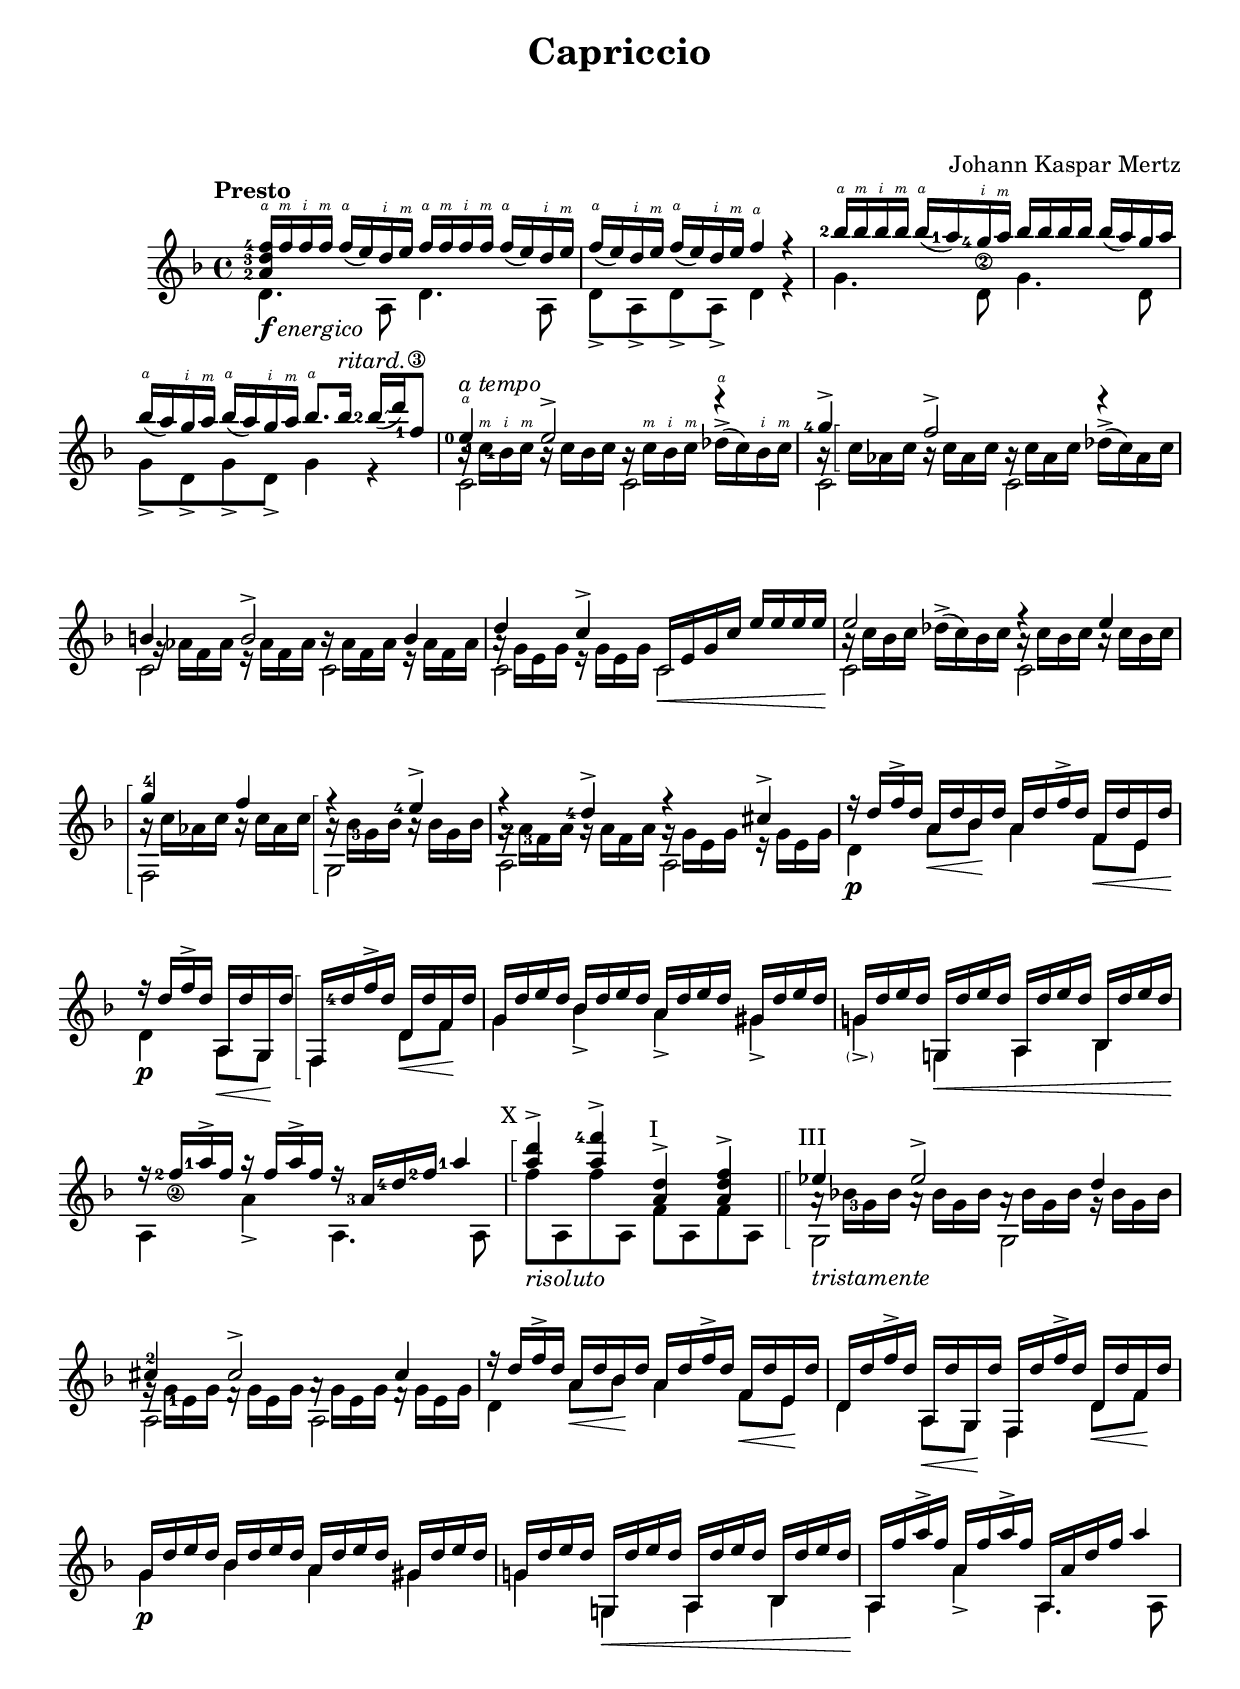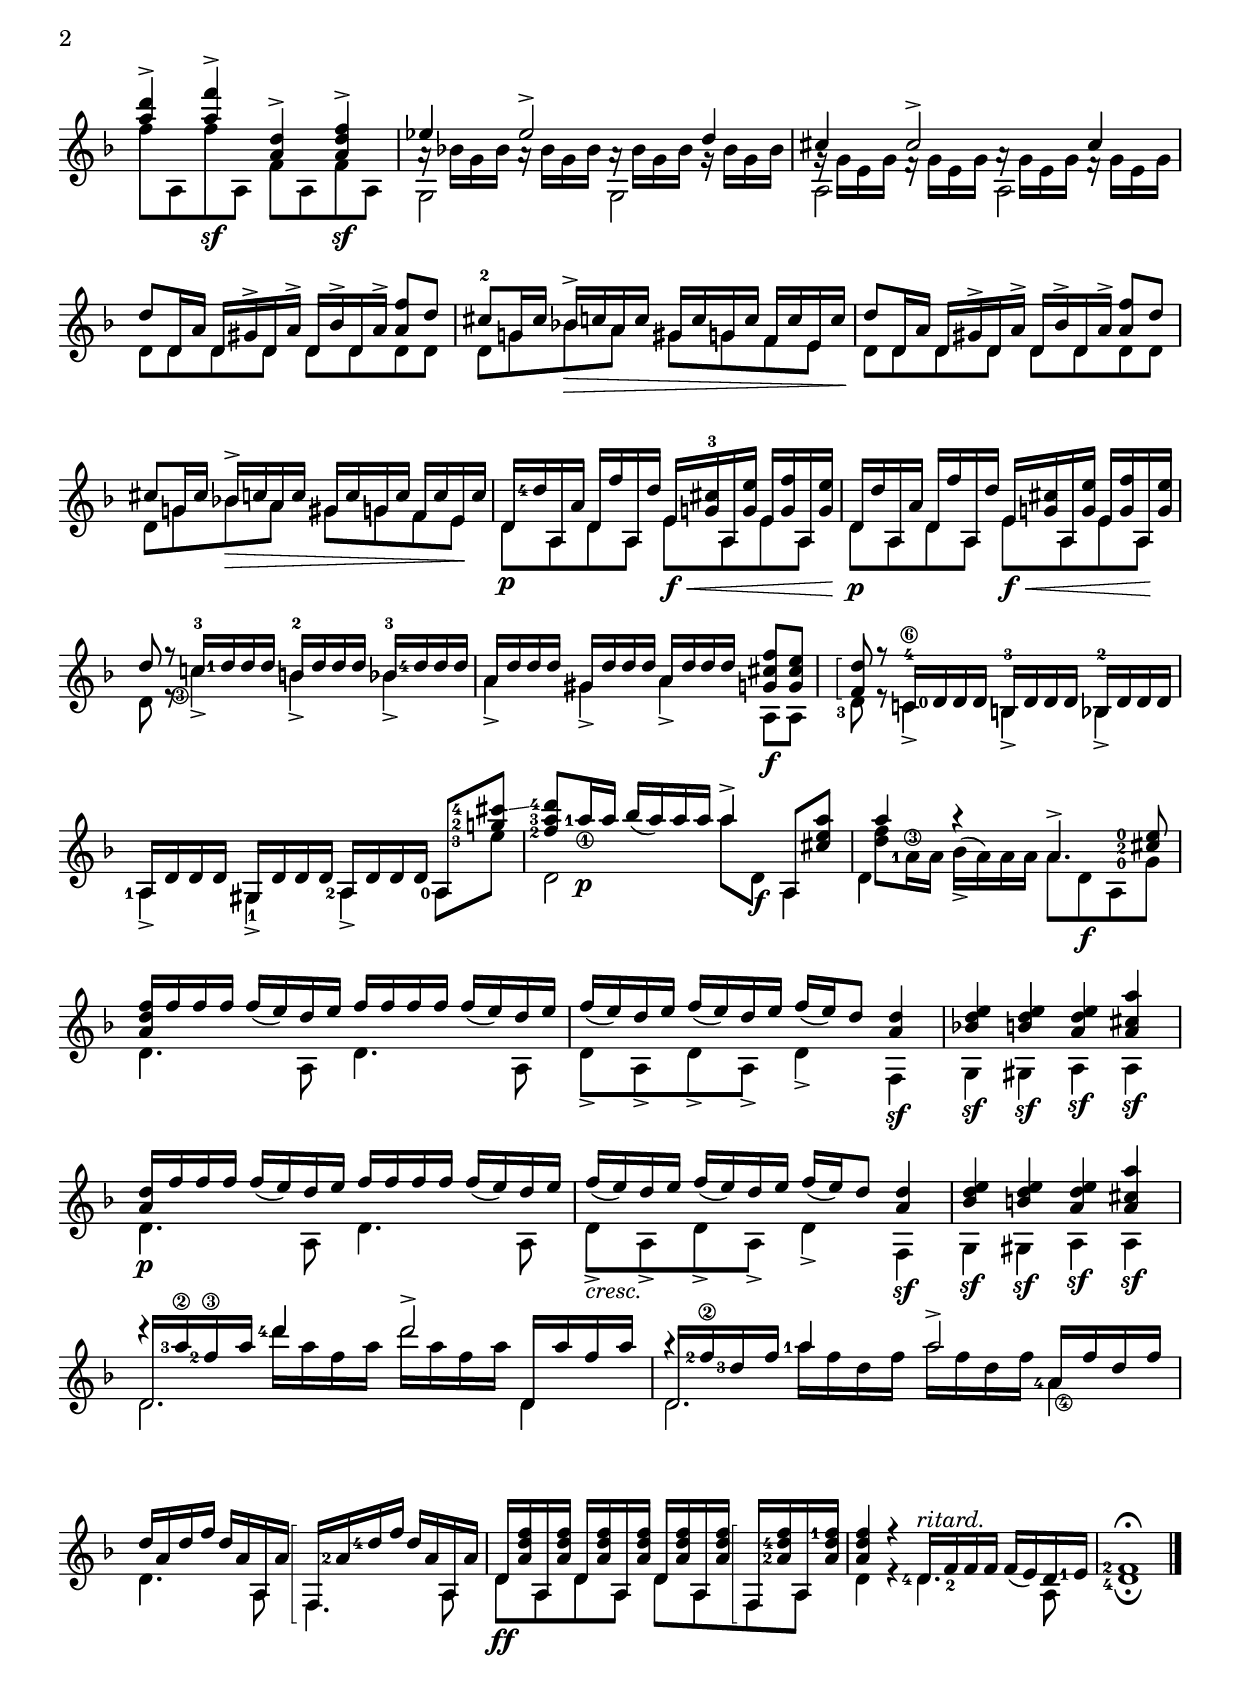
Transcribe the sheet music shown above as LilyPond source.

\version "2.17.9"
\language "english"
restPos = #(define-music-function (parser location num)( number?)
             #{ \override Rest #'staff-position = $num #})

restMove = #(define-music-function (parser location x)( number?)#{\once \override Rest #'extra-offset = #(cons x 0) #})

restPosOff = { \revert Rest #'staff-position }

multiRestPos = #(define-music-function (parser location num)( number?)
             #{\once \override MultiMeasureRest #'staff-position = $num #})

multiRestPosOn = #(define-music-function (parser location num)( number?)
             #{ \override MultiMeasureRest #'staff-position = $num #})


multiRestPosOff = { \revert MultiMeasureRest #'staff-position }

ign = { \once \override NoteColumn #'ignore-collision = ##t }
force = #(define-music-function (parser location num)( number?)
           #{ \once \override NoteColumn #'force-hshift = $num #})


addStemSpace = #(define-music-function (parser location val )( number?) #{ \once \override Stem #'extra-spacing-width =  #(cons val 0) #})
addAccSpace = #(define-music-function (parser location val )( number?) #{ \once \override Accidental #'extra-spacing-width =  #(cons (- val) 0) #})


stemExtreme = { \override Stem #'details #'beamed-extreme-minimum-free-lengths = #'(2.3 1.7) }
stemLen = #(define-music-function (parser location num)( number?) #{ \once \override Stem #'length = $num #})
             

setFgUp = { \set fingeringOrientations = #'(up) }
setFgDo = { \set fingeringOrientations = #'(down) }
setFgLe = { \set fingeringOrientations = #'(left) }
setFgRi = { \set fingeringOrientations = #'(right) }

fgup =  { \once \set fingeringOrientations = #'(up) }
fgdo = { \once \set fingeringOrientations = #'(down) }
fgle = { \once \set fingeringOrientations = #'(left) }
fgri = { \once \set fingeringOrientations = #'(right) }

fgDoLeUp = { \once \set fingeringOrientations = #'(down left up) }
fgDoLe = { \once \set fingeringOrientations = #'(down left) }
fgLeUp = { \once \set fingeringOrientations = #'(up left) }
fgUpDo = { \once \set fingeringOrientations = #'(down up)}
fgLeRi = { \once \set fingeringOrientations = #'(right left)}

fgAddStemSupport = {\override Fingering #'add-stem-support = ##t }
fgRevStemSupport = {\revert Fingering #'add-stem-support }

fgInStaff = {\override Fingering #'staff-padding = #'() }
fgOutStaff = {\revert Fingering #'staff-padding }


fgAlignRi = { \override Fingering #'self-alignment-X = #RIGHT }
fgAlignLe = { \override Fingering #'self-alignment-X = #LEFT }
fgAlignCe = { \override Fingering #'self-alignment-X = #CENTER }

fgNoSpace = { \once \override Fingering #'extra-spacing-width = #'(+inf.0 . -inf.0) }
fgNoSpaceOn = { \override Fingering #'extra-spacing-width = #'(+inf.0 . -inf.0) }
fgNoSpaceOff = { \revert Fingering #'extra-spacing-width }

fgPrio = { \once \override Fingering #'script-priority = #-1000 }

fgAllPad = #(define-music-function (parser location val )( number?) #{\override Fingering #'padding = $val #})
fgPad = #(define-music-function (parser location val )( number?) #{\once \override Fingering #'padding = $val #})
fgMove = #(define-music-function (parser location x y )( number? number? ) #{\once \override Fingering #'extra-offset = #(cons x y) #})
fgXmove = #(define-music-function (parser location x)( number?)#{\once \override Fingering #'extra-offset = #(cons x 0)	#})
fgYmove = #(define-music-function (parser location y)( number?)#{\once \override Fingering #'extra-offset = #(cons 0 y)	#})
fgMoveSharp = { \fgMove #1.5 #-2.2 }
fgMoveNat = { \fgMove #1.1 #-2.2 }

fgTwkMove = #(define-music-function (parser location offset num) (pair? number?)
        (let ((m (make-music 'FingeringEvent
                          'digit num)))
       (set! (ly:music-property m 'tweaks)
             (acons 'extra-offset offset
                    (ly:music-property m 'tweaks)))
       m)
     )


fgTwkXMove = #(define-music-function (parser location x num) (number? number?)
        (let ((m (make-music 'FingeringEvent
                          'digit num)))
       (set! (ly:music-property m 'tweaks)
             (acons 'extra-offset (cons x 0)
                    (ly:music-property m 'tweaks)))
       m)
     )

fgTwkYMove = #(define-music-function (parser location y num) (number? number?)
        (let ((m (make-music 'FingeringEvent
                          'digit num)))
       (set! (ly:music-property m 'tweaks)
             (acons 'extra-offset (cons 0 y)
                    (ly:music-property m 'tweaks)))
       m)
     )



setSnUp = { \set stringNumberOrientations = #'(up) }
setSnDo = { \set stringNumberOrientations = #'(down) }
setSnLe = { \set stringNumberOrientations = #'(left) }
setSnRi = { \set stringNumberOrientations = #'(right) }

snup =  { \once \set stringNumberOrientations = #'(up) }
sndo = { \once \set stringNumberOrientations = #'(down) }
snle = { \once \set stringNumberOrientations = #'(left) }
snri = { \once \set stringNumberOrientations = #'(right) }

snDoLeUp = { \once \set stringNumberOrientations = #'(down left up) }
snDoLe = { \once \set stringNumberOrientations = #'(down left) }
snLeUp = { \once \set stringNumberOrientations = #'(up left) }
snUpDo = { \once \set stringNumberOrientations = #'(down up)}
snLeRi = { \once \set stringNumberOrientations = #'(right left)}

snAddStemSupport = {\override StringNumber #'add-stem-support = ##t }
snRevStemSupport = {\revert StringNumber #'add-stem-support }

snInStaff = {\override StringNumber #'staff-padding = #'() }
snOutStaff = {\revert StringNumber #'staff-padding }


snAlignRi = { \override StringNumber #'self-alignment-X = #RIGHT }
snAlignLe = { \override StringNumber #'self-alignment-X = #LEFT }
snAlignCe = { \override StringNumber #'self-alignment-X = #CENTER }

snNoSpace = { \once \override StringNumber #'extra-spacing-width = #'(+inf.0 . -inf.0) }

snPad = #(define-music-function (parser location val )( number?) #{\once \override StringNumber #'padding = $val #})
snMove = #(define-music-function (parser location x y )( number? number? ) #{\once \override StringNumber #'extra-offset = #(cons x y) #})
snXmove = #(define-music-function (parser location x)( number?)#{\once \override StringNumber #'extra-offset = #(cons x 0)	#})
snYmove = #(define-music-function (parser location y)( number?)#{\once \override StringNumber #'extra-offset = #(cons 0 y)	#})

snTwkMove = #(define-music-function (parser location offset num) (pair? number?)
        (let ((m (make-music 'StringNumberEvent
                          'string-number num)))
       (set! (ly:music-property m 'tweaks)
             (acons 'extra-offset offset
                    (ly:music-property m 'tweaks)))
       m)
     )



snTwkYMove = #(define-music-function (parser location y num) (number? number?)
        (let ((m (make-music 'StringNumberEvent
                          'string-number num)))
       (set! (ly:music-property m 'tweaks)
             (acons 'extra-offset (cons 0 y)
                    (ly:music-property m 'tweaks)))
       m)
     )


snSpanner =
#(define-music-function (parser location StringNumber) (string?)
  #{
    \override TextSpanner.style = #'solid
    \override TextSpanner.font-size = #-5
    \override TextSpanner.bound-details.left.stencil-align-dir-y = #CENTER
    \override TextSpanner.bound-details.right.text = \markup { \draw-line #'( 0 . -1) }
    \override TextSpanner.bound-details.right.padding = #-3
    \override TextSpanner.bound-details.left.text = \markup { \circle \number $StringNumber }
  #})

rh = #rightHandFinger

setRhUp = { \set strokeFingerOrientations = #'(up) }
setRhDo = { \set strokeFingerOrientations = #'(down) }
setRhLe = { \set strokeFingerOrientations = #'(left) }
setRhRi = { \set strokeFingerOrientations = #'(right) }

rhup =  { \once \set strokeFingerOrientations = #'(up) }
rhdo = { \once \set strokeFingerOrientations = #'(down) }
rhle = { \once \set strokeFingerOrientations = #'(left) }
rhri = { \once \set strokeFingerOrientations = #'(right) }




rhAddStemSupport = {\override StrokeFinger #'add-stem-support = ##t }
rhRevStemSupport = {\revert StrokeFinger #'add-stem-support }

rhInStaff = {\override StrokeFinger #'staff-padding = #'() }
rhOutStaff = {\revert StrokeFinger #'staff-padding }


rhAlignRi = { \override StrokeFinger #'self-alignment-X = #RIGHT }
rhAlignLe = { \override StrokeFinger #'self-alignment-X = #LEFT }
rhAlignCe = { \override StrokeFinger #'self-alignment-X = #CENTER }



rhPad = #(define-music-function (parser location val )( number?) #{\once \override StrokeFinger #'padding = $val #})
rhMove = #(define-music-function (parser location x y )( number? number? ) #{\once \override StrokeFinger #'extra-offset = #(cons x y) #})
rhXmove = #(define-music-function (parser location x)( number?)#{\once \override StrokeFinger #'extra-offset = #(cons x 0) #})
rhYmove = #(define-music-function (parser location y)( number?)#{\once \override StrokeFinger #'extra-offset = #(cons 0 y) #})

arpPos = #(define-music-function (parser location bottom top)( number? number?)
            #{ \once \override Score.Arpeggio #'positions = #(cons bottom top) #})

arpXmove = #(define-music-function (parser location x)( number? )
            #{ \once \override Score.Arpeggio #'extra-offset = #(cons x 0) #})

arpExtFg = { \once \override Staff.Arpeggio #'X-offset = #-1.8 }

arpNoSpace = { \once \override Staff.Arpeggio #'extra-spacing-width = #'(+inf.0 . -inf.0) }

arpExt = #(define-music-function (parser location bottom top )( number? number? )
        #{
          \override Score.Arpeggio.positions = #(lambda (grob)
              (let* ((pos (ly:arpeggio::calc-positions grob))
                     (newbottom (-(car pos) bottom))
                     (newtop (+(cdr pos) top))
                    )
               (cons newbottom newtop)
               )
                 
            )
        #}
   )           

arpExtOff = { \revert Score.Arpeggio.positions }

barreText = #(define-music-function
     (parser location str)
     (string?)
     #{ -\markup {\smaller \center-align {\hspace #.6  \concat {"B" $str " "}}} #})

dbarreText = #(define-music-function
     (parser location str)
     (string?)
   #{ -\markup {\smaller \halign #CENTER \concat {"½B" $str " "}} #})



barre = #(define-music-function (parser location str) (string?)
#{
  \once \override TextSpanner #'direction = #UP
  \once \override TextSpanner #'(bound-details left text) = \markup {\smaller \halign #CENTER \concat {"B" $str " "}}
  \once \override TextSpanner #'style = #'line
  \once  \override TextSpanner #'bound-details #'right #'text = \markup { \draw-line #'( 0 . -.5) }
  \once \override TextSpanner #'font-shape = #'upright
  \once \override TextSpanner #'bound-details #'left-broken #'text = ##f 
  \once \override TextSpanner #'to-barline = ##f
  \once  \override TextSpanner #'bound-details #'right #'padding = #-1
  \once \override TextSpanner #'(bound-details left stencil-align-dir-x) = #LEFT
#})

dbarre = #(define-music-function (parser location str) (string?)
#{
  \once \override TextSpanner #'direction = #UP
  \once \override TextSpanner #'(bound-details left text) = \markup {\smaller \halign #CENTER \concat {"½B" $str " "}}
  \once \override TextSpanner #'style = #'line
  \once  \override TextSpanner #'bound-details #'right #'text = \markup { \draw-line #'( 0 . -.5) }
  \once \override TextSpanner #'font-shape = #'upright
  \once \override TextSpanner #'bound-details #'left-broken #'text = ##f 
  \once \override TextSpanner #'to-barline = ##f
  \once  \override TextSpanner #'bound-details #'right #'padding = #-1
  \once \override TextSpanner #'(bound-details left stencil-align-dir-x) = #LEFT
#})

stasp = \startTextSpan
stosp = \stopTextSpan

glisstofing = { \once \override Glissando #'to-fingerings = ##t }
glisstofingOn = { \override Glissando #'to-fingerings = ##t }
glisstofingOff = { \revert Glissando #'to-fingerings }
glissmap = #(define-music-function (parser location x y )( number? number? ) #{ \once \set glissandoMap = #(list (cons x y)) #})
glissLePad = #(define-music-function (parser location val )( number? ) #{ \once \override Glissando.bound-details.left.padding = $val #})
glissRiPad = #(define-music-function (parser location val )( number? ) #{ \once \override Glissando.bound-details.right.padding = $val #})
glissPad = #(define-music-function (parser location le ri )( number? number? ) #{ \glissLePad $le \glissRiPad $ri #})
glissLeY = #(define-music-function (parser location val )( number? ) #{ \once \override Glissando.bound-details.left.Y = $val #})
glissRiY = #(define-music-function (parser location val )( number? ) #{ \once \override Glissando.bound-details.right.Y = $val #})
glissY = #(define-music-function (parser location le ri )( number? number? ) #{ \glissLeY $le \glissRiY $ri #})
glissSkipOne = { \once \override NoteColumn.glissando-skip = ##t }
glissSkipOn = { \override NoteColumn.glissando-skip = ##t }
glissSkipOff = { \revert NoteColumn.glissando-skip }



\header {
  title = \markup  \center-column {"Capriccio" \null \null }
  composer = "Johann Kaspar Mertz"
}

\paper {
  ragged-last-bottom = ##f
  system-system-spacing #'basic-distance = #20
  bottom-margin = #15
  
  
}

markIt = #(define-music-function (parser location str) (string?)
    #{ -\markup { \italic $str } #})
enerF = \markup { \dynamic f \italic energico }

rom = #(define-music-function (parser location str) (string?)
    #{ -\markup { \halign #CENTER $str } #})


upper = \relative c'' {
  \key d \minor
  \time 4/4
  \mergeDifferentlyHeadedOn \mergeDifferentlyDottedOn \stemExtreme
  \set Staff.connectArpeggios = ##t
  \override Staff.Arpeggio #'stencil = #ly:arpeggio::brew-chord-bracket
  %\set Score.skipTypesetting = ##t
  \override StrokeFinger.avoid-slur = #'ignore
  \slurDown \setFgLe \fgInStaff \setRhUp \rhAddStemSupport \setSnDo \snInStaff \snAddStemSupport
  \tempo "Presto"
  <a-2 d-3 f-4\rh #4 >16 f'\rh #3 f\rh #2 f\rh #3  f(\rh #4 e) d\rh #2 e\rh #3 
    f\rh #4 f\rh #3 f\rh #2 f\rh #3 f(\rh #4 e) d\rh #2 e\rh #3 | % 1
  f(\rh #4 e) d\rh #2 e\rh #3 f(\rh #4 e) d\rh #2 e\rh #3 f4\rh #4 r | % 2
  <bf-2\rh #4 >16 bf\rh #3 bf\rh #2 bf\rh #3 bf(\rh #4 <a-1>) <g-4\2\rh #2 > a\rh #3 bf bf bf bf bf( a) g a | % 3
  bf(\rh #4 a) g\rh #2 a\rh #3 bf(\rh #4 a) g\rh #2 a\rh #3 bf8.\rh #4 bf16-\markIt "ritard." <bf-2>(\glissando d) <f,-1^\3>8 | % 4
  <e-0\rh #4 >4-\markIt "a tempo" e2-> e'4\rest | % 5
  <g,-4>-> f2-> e'4\rest | % 6
  b, b2-> b4 | % 7
  d c-> c,16\< e g c e e e e | % 8
  e2\! r4 e | % 9
  \fgup \arpPos #-6 #3 <g-4>\arpeggio  f r <e-4>-> | % 10
  r <d-4>-> r cs-> | % 11
  r16 d f-> d a d bf d a d f-> d f, d' e, d' | % 12
  r d f-> d a, d' g,, d'' f,, <d''-4> f-> d d, d' f, d' | % 13
  g, d' e d bf d e d a d e d gs, d' e d | % 14
  g,! d' e d g,, d'' e d a, d' e d bf, d' e d | % 15
  r <f-2\2> <a-1>-> f r f a-> f r <a,-3> <d-4> <f-2> <a-1>4 | % 16
  \once \override TextScript #'extra-offset = #'(-1.6 . -1.6) <a d>4\arpeggio ->-\rom "X" <a f'-4>-> <a, d>->-\rom "I" <a d f>-> | % 17
  ef'\arpeggio-\rom "III" ef2-> d4 | % 18
  \fgup <cs-2> cs2-> cs4 | % 19
  r16 d f-> d a d bf d a d f-> d f, d' e, d' | % 20
  d, d' f-> d a, d' g,, d'' f,, d'' f-> d d, d' f, d' | % 21
  g, d' e d bf d e d a d e d gs, d' e d | % 22
  g,! d' e d g,,! d'' e d a, d' e d bf, d' e d | % 23
  a, f'' a-> f a, f' a-> f a,, a' d f a4 | % 24
  <a d>-> <a f'>-> <a, d>-> <a d f>-> | % 25
  ef' ef2-> d4 | % 26
  cs cs2-> cs4 | % 27
  d8 d,16 a' d, gs-> d a'-> d, bf'-> d, a'-> <a f'>8 d | % 28
  \fgup <cs-2>8 g!16 cs bf!-> c a c gs c g c f, c' e, c' | % 29
  d8 d,16 a' d, gs-> d a'-> d, bf'-> d, a'-> <a f'>8 d | % 30
  cs g!16 cs bf!-> c a c gs c g c f, c' e, c' | % 31
  d, <d'-4> a, a' d, f' a,, d' e, \fgup <g! cs-3> a, <g' e'> e <g f'> a, <g' e'> | % 32
  d d' a, a' d, f' a,, d' e, <g! cs> a, <g' e'> e <g f'> a, <g' e'> | % 33
  d'8 r \fgup \snMove #-1.7 #-.5 <c!-3\3>16 <d-1> d d \fgup <b-2> d d d \fgup <bf-3> <d-4> d d | % 34
  a d d d gs, d' d d a d d d <g, cs f>8 <g cs e> | % 35
  <f d'>\arpeggio r \fgup \snup <c!-4\6>16 <d-0> d d \fgup <b-3> d d d \fgup <bf-2> d d d | % 36
  <a-1> d d d \fgdo <gs,-1> d' d d <a-2> d d d <a-0>8 \glissmap #1 #2 \glissRiPad #1.5 <g''!-2 cs-4>\glissando | % 37
  <f-2 a-3 d-4> <a-1\1>16\p a bf( a) a a a4-> a,,8 <cs' e a> | % 38
  a'4 r a,4.-> <cs-2 e-0>8 | % 39
  <a d f>16 f' f f f( e) d e f f f f f( e) d e | % 40
  f( e) d e f( e) d e f( e) d8 <a d>4 | % 41
  <bf! d e> <b d e> <a d e> <a cs a'> | % 42
  <a d>16 f' f f f( e) d e f f f f f( e) d e | % 43
  f( e) d e f( e) d e f( e) d8 <a d>4 | % 44
  <bf d e> <b d e> <a d e> <a cs a'> | % 45
  d'4\rest d d2-> | % 46
  a4\rest a a2-> | % 47
  d,16 a d f d a a, a' f, <a'-2> <d-4> f d a a, a' | % 48
  d, <a' d f> a, q d q a q d q a q f <a'-2 d-4 f> a, <a' d f-1> | % 49
  q4 r <d,-4>16-\markIt "ritard." \fgdo <f-2> f f f( e) d <e-1> | % 50
  <f-2>1\fermata \bar "|."
}

middle = \relative c'' {
  s1*4 | % 1-4
  \voiceTwo \slurUp \setFgLe \fgNoSpaceOn \setRhUp
  \override StrokeFinger.avoid-slur = #'ignore
  \restPos #-.3 r16 <c-1\rh #3 > <bf-4\rh #2 > c\rh #3 r c bf c r c\rh #3 bf\rh #2 c\rh #3 \rhYmove #3 df(^>\rh #4 c) bf\rh #2 c\rh #3 | % 5
  r \arpPos #-1 #2 c\arpeggio af c r c af c r c af c df(^> c) af c | % 6
  \restPosOff \force #1 \restMove #1.4 g\rest \addAccSpace #1 af f af e\rest af f af b\rest af f af e\rest af f af | % 7
  \once \restPos #-.9 r g e g e\rest g e g s2 | % 8
  \restPos #-.5 r16 c bf c df(^> c) bf c r c bf c r c bf c | % 9
  r c af c r c af c r bf <g-3> bf r bf g bf | % 10
  \restPos #-1.5 r <a-2> <f-3> a r a f a r g e g \restPosOff e\rest g e g | % 11
  s1*6 | % 12-17
  \restPos #-1 r16 bf! <g-3> bf r bf g bf r bf g bf \restPos #-2 r bf g bf | % 18
  r g <e-1> g \restPosOff f\rest g e g a\rest g e g f\rest g e g | % 19
  s1*6 | % 20-25
  \restPos #-1 r16 bf! g bf r bf g bf r bf g bf \restPos #-2 r bf g bf | % 26
  r g e g \restPosOff f\rest g e g a\rest g e g f\rest g e g | % 27
  s1*11 | % 28-38
  <d' f>8 \snInStaff <a-1\3>16 a bf(-> a) a a s2 | % 39
  s1*6 | % 40-45
  \voiceThree d,16 \setSnUp \snAddStemSupport <a''-3\2> <f-2\3> a \voiceTwo \fgNoSpaceOff <d-4> a f a d a f a \voiceThree d,, a'' f a | % 46
  d,, <f'-2\2> <d-3> f \voiceTwo <a-1> f d f a f d f \voiceThree \sndo \snAlignLe <a,-4\4> f' d f \voiceTwo | % 47
  
}

lower = \relative c' {
  \voiceFour
  d4.-\enerF a8 d4. a8 | % 1
  d8-> a-> d-> a-> d4 r | % 2
  g4. d8 g4. d8 | % 3
  g-> d-> g-> d-> g4 r | % 4
  c,2 c | c c | c c | c c | % 5-8
  c c | f, \arpPos #-6 #2 g\arpeggio | a a | % 9-11
  d4\p a'8\< bf\! a4 f8\< e | % 12
  d4\!\p a8\< g\! \arpPos #-6 #2.5 f4\arpeggio d'8\< f\! | % 13
  g4 bf-> a-> gs-> | % 14
  g!-\parenthesize -> g,!\< a bf | % 15
  a\! a'-> a,4. a8 | % 16
  f''\arpeggio-\markIt "risoluto" a,, f'' a,, f' a, f' a, | % 17
  g2\arpeggio-\markIt "tristamente" g | % 18
  a a | % 19
  d4 a'8\< bf\! a4 f8\< e\! | % 20
  d4 a8\< g\! f4 d'8\< f\! | % 21
  g4\p bf a gs | % 22
  g g,\< a bf | % 23
  a\! a'-> a,4. a8 | % 24
  f''8 a,, f''\sf a,, f' a, f'\sf a, | % 25
  g2 g | % 26
  a a | % 27
  d8 d d d d d d d | % 28
  d g bf\> a gs g f e | % 29
  d\! d d d d d d d | % 30
  d g bf\> a gs g f e\! | % 31
  d\p a d a e'\f\< a, e' a, | % 32
  d\!\p a d a e'\f\< a, e' a,\! | % 33
  d r c'4-> b-> bf-> | % 34
  a-> gs-> a-> a,8\f a | % 35
  \setFgLe \fgMove #1.3 #-1  <d-3> r c4-> b-> bf-> | % 36
  a-> gs-> a-> a8 \fgYmove #-.3 <e''-3> | % 37
  d,2 a''8 d,,\f a4 | % 38
  \force #-1.2 d s a'8 d,\f a <g'-0> | % 39
  d4. a8 d4. a8 | % 40
  d-> a-> d-> a-> d4-> f,\sf | % 41
  g\sf gs\sf a\sf a\sf | % 42
  d4.\p a8 d4. a8 | % 43
  d->-\markIt "cresc." a-> d-> a-> d4-> f,\sf | % 44
  g\sf gs\sf a\sf a\sf | % 45
  d2. d4 | % 46
  d2. a'4 | % 47
  d,4. a8 \arpPos #-6 #2 f4.\arpeggio a8 | % 48
  d\ff a d a d a \arpPos #-6 #2 f\arpeggio a | % 49
  d4 r d4. a8 | % 50
  \fgYmove #-.3 <d-4>1\fermata
  
}

\score {
  \new Staff \with {
    \consists "Span_arpeggio_engraver"
  } { << \upper \\ \middle \\ \lower >> }
  \layout { 
    \context {
      \Score
      \remove "Bar_number_engraver"
    }
  
  }
  % \midi {
%     \context {
%       \Score
%       tempoWholesPerMinute = #(ly:make-moment 120 4)
%     }
%   }
}
